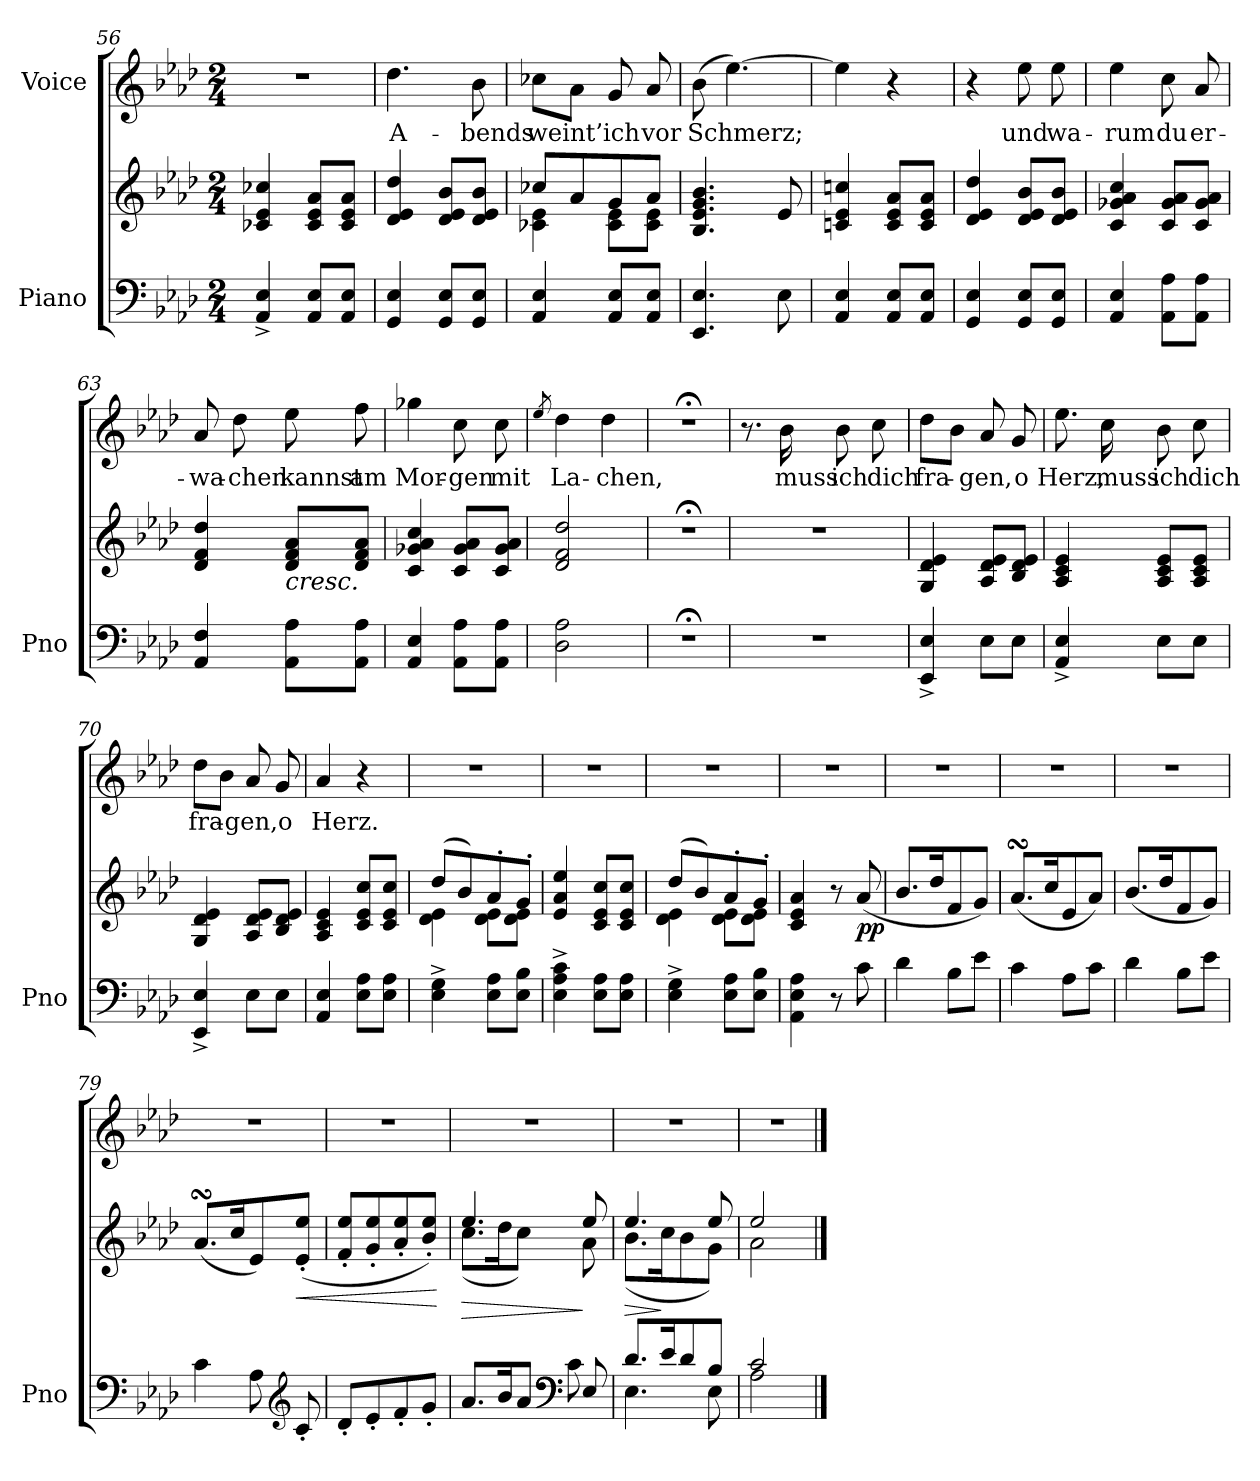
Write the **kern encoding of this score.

**kern	**kern	**dynam	**kern	**text
*part2	*part2	*part2	*part1	*part1
*staff3	*staff2	*staff2/3	*staff1	*staff1
*I"Piano	*	*	*I"Voice	*
*I'Pno	*	*	*	*
*clefF4	*clefG2	*	*clefG2	*
*k[b-e-a-d-]	*k[b-e-a-d-]	*	*k[b-e-a-d-]	*
*M2/4	*M2/4	*	*M2/4	*
=56	=56	=56	=56	=56
4AA-/^> 4E-/^>	4c-X/ 4e-/ 4cc-X/	.	2r	.
8AA-/ 8E-/L	8c-/ 8e-/ 8a-/L	.	.	.
8AA-/ 8E-/J	8c-/ 8e-/ 8a-/J	.	.	.
!!LO:PB:g=z
=57	=57	=57	=57	=57
!	!	!	!	!LO:LY:b
4GG/ 4E-/	4d-/ 4e-/ 4dd-/	.	4.dd-\	A-
8GG/ 8E-/L	8d-/ 8e-/ 8b-/L	.	.	.
!	!	!	!	!LO:LY:b
8GG/ 8E-/J	8d-/ 8e-/ 8b-/J	.	8b-\	-bends
=58	=58	=58	=58	=58
*	*^	*	*	*
!	!	!	!	!	!LO:LY:b
4AA-/ 4E-/	8cc-X/L	4c-X\ 4e-\	.	8cc-X\L	weint’
.	8a-/	.	.	8a-\J	.
!	!	!	!	!	!LO:LY:b
8AA-/ 8E-/L	8g/	8c-\ 8e-\L	.	8g/	ich
!	!	!	!	!	!LO:LY:b
8AA-/ 8E-/J	8a-/J	8c-\ 8e-\J	.	8a-/	vor
=59	=59	=59	=59	=59	=59
!	!	!	!	!	!LO:LY:b
*	*v	*v	*	*	*
4.EE-/ 4.E-/	4.B-/ 4.e-/ 4.g/ 4.b-/	.	(8b-\	Schmerz;
.	.	.	[4.ee-\)	.
8E-\	8e-/	.	.	.
=60	=60	=60	=60	=60
4AA-/ 4E-/	4cn/ 4e-/ 4ccn/	.	4ee-\]	.
8AA-/ 8E-/L	8c/ 8e-/ 8a-/L	.	4r	.
8AA-/ 8E-/J	8c/ 8e-/ 8a-/J	.	.	.
=61	=61	=61	=61	=61
4GG/ 4E-/	4d-/ 4e-/ 4dd-/	.	4r	.
!	!	!	!	!LO:LY:b
8GG/ 8E-/L	8d-/ 8e-/ 8b-/L	.	8ee-\	und
!	!	!	!	!LO:LY:b
8GG/ 8E-/J	8d-/ 8e-/ 8b-/J	.	8ee-\	wa-
=62	=62	=62	=62	=62
!	!	!	!	!LO:LY:b
4AA-/ 4E-/	4c/ 4g-X/ 4a-/ 4cc/	.	4ee-\	-rum
!	!	!	!	!LO:LY:b
8AA-\ 8A-\L	8c/ 8g-/ 8a-/L	.	8cc\	du
!	!	!	!	!LO:LY:b
8AA-\ 8A-\J	8c/ 8g-/ 8a-/J	.	8a-/	er-
!!LO:LB:g=z
=63	=63	=63	=63	=63
!	!	!	!	!LO:LY:b
4AA-/ 4F/	4d-/ 4f/ 4dd-/	.	8a-/	-wa-
!	!	!	!	!LO:LY:b
.	.	.	8dd-\	-chen
!	!LO:TX:b:i:t=cresc.	!	!	!
!	!	!	!	!LO:LY:b
8AA-\ 8A-\L	8d-/ 8f/ 8a-/L	.	8ee-\	kannst
!	!	!	!	!LO:LY:b
8AA-\ 8A-\J	8d-/ 8f/ 8a-/J	.	8ff\	am
=64	=64	=64	=64	=64
!	!	!	!	!LO:LY:b
4AA-/ 4E-/	4c/ 4g-X/ 4a-/ 4cc/	.	4gg-X\	Mor-
!	!	!	!	!LO:LY:b
8AA-\ 8A-\L	8c/ 8g-/ 8a-/L	.	8cc\	-gen
!	!	!	!	!LO:LY:b
8AA-\ 8A-\J	8c/ 8g-/ 8a-/J	.	8cc\	mit
=65	=65	=65	=65	=65
.	.	.	8qee-/	.
!	!	!	!	!LO:LY:b
2D-\ 2A-\	2d-/ 2f/ 2dd-/	.	4dd-\	La-
!	!	!	!	!LO:LY:b
.	.	.	4dd-\	-chen,
=66	=66	=66	=66	=66
2r;<	2r;<	.	2r;<	.
=67	=67	=67	=67	=67
2r	2r	.	8.r	.
!	!	!	!	!LO:LY:b
.	.	.	16b-\	muss
!	!	!	!	!LO:LY:b
.	.	.	8b-\	ich
!	!	!	!	!LO:LY:b
.	.	.	8cc\	dich
!!LO:LB:g=z
=68	=68	=68	=68	=68
!	!	!	!	!LO:LY:b
4EE-/^> 4E-/^>	4G/ 4d-/ 4e-/	.	8dd-\L	fra-
.	.	.	8b-\J	.
!	!	!	!	!LO:LY:b
8E-\L	8A-/ 8d-/ 8e-/L	.	8a-/	-gen,
!	!	!	!	!LO:LY:b
8E-\J	8B-/ 8d-/ 8e-/J	.	8g/	o
=69	=69	=69	=69	=69
!	!	!	!	!LO:LY:b
4AA-/^> 4E-/^>	4A-/ 4c/ 4e-/	.	8.ee-\	Herz,
!	!	!	!	!LO:LY:b
.	.	.	16cc\	muss
!	!	!	!	!LO:LY:b
8E-\L	8A-/ 8c/ 8e-/L	.	8b-\	ich
!	!	!	!	!LO:LY:b
8E-\J	8A-/ 8c/ 8e-/J	.	8cc\	dich
=70	=70	=70	=70	=70
!	!	!	!	!LO:LY:b
4EE-/^> 4E-/^>	4G/ 4d-/ 4e-/	.	8dd-\L	fra-
.	.	.	8b-\J	.
!	!	!	!	!LO:LY:b
8E-\L	8A-/ 8d-/ 8e-/L	.	8a-/	-gen,
!	!	!	!	!LO:LY:b
8E-\J	8B-/ 8d-/ 8e-/J	.	8g/	o
=71	=71	=71	=71	=71
!	!	!	!	!LO:LY:b
4AA-/ 4E-/	4A-/ 4c/ 4e-/	.	4a-/	Herz.
8E-\ 8A-\L	8c/ 8e-/ 8cc/L	.	4r	.
8E-\ 8A-\J	8c/ 8e-/ 8cc/J	.	.	.
=72	=72	=72	=72	=72
*	*^	*	*	*
4E-\^ 4G\^	(8dd-/L	4d-\ 4e-\	.	2r	.
.	8b-/)	.	.	.	.
8E-\ 8A-\L	8a-'/	8d-\ 8e-\L	.	.	.
8E-\ 8B-\J	8g'/J	8d-\ 8e-\J	.	.	.
*	*v	*v	*	*	*
!!LO:LB:g=z
=73	=73	=73	=73	=73
4E-\^ 4A-\^ 4c\^	4e-/ 4a-/ 4ee-/	.	2r	.
8E-\ 8A-\L	8c/ 8e-/ 8cc/L	.	.	.
8E-\ 8A-\J	8c/ 8e-/ 8cc/J	.	.	.
=74	=74	=74	=74	=74
*	*^	*	*	*
4E-\^ 4G\^	(8dd-/L	4d-\ 4e-\	.	2r	.
.	8b-/)	.	.	.	.
8E-\ 8A-\L	8a-'/	8d-\ 8e-\L	.	.	.
8E-\ 8B-\J	8g'/J	8d-\ 8e-\J	.	.	.
*	*v	*v	*	*	*
=75	=75	=75	=75	=75
4AA-\ 4E-\ 4A-\	4c/ 4e-/ 4a-/	.	2r	.
8r	8r	.	.	.
!	!	!LO:DY:b	!	!
8c\	(8a-/	pp	.	.
=76	=76	=76	=76	=76
4d-\	8.b-/L	.	2r	.
.	16dd-/K	.	.	.
8B-\L	8f/	.	.	.
8e-\J	8g/J)	.	.	.
=77	=77	=77	=77	=77
4c\	(8.a-sSSs/L	.	2r	.
.	16cc/K	.	.	.
8A-\L	8e-/	.	.	.
8c\J	8a-/J)	.	.	.
=78	=78	=78	=78	=78
4d-\	(8.b-/L	.	2r	.
.	16dd-/K	.	.	.
8B-\L	8f/	.	.	.
8e-\J	8g/J)	.	.	.
!!LO:LB:g=z
=79	=79	=79	=79	=79
4c\	(8.a-sSSs/L	.	2r	.
.	16cc/K	.	.	.
8A-\	8e-/)	.	.	.
*clefG2	*	*	*	*
!	!	!LO:HP:b	!	!
8c'/	(8e-/' 8ee-/'J	<	.	.
=80	=80	=80	=80	=80
8d-'/L	8f/' 8ee-/'L	.	2r	.
8e-'/	8g/' 8ee-/'	.	.	.
8f'/	8a-/' 8ee-/'	.	.	.
8g'/J	8b-/' 8ee-/'J)	.	.	.
.	.	[	.	.
=81	=81	=81	=81	=81
*^	*	*	*	*
!	!	!	!LO:HP:b	!	!
*	*	*^	*	*	*
8.a-/L	4.ryy	4.ee-/	(8.cc\L	>	2r	.
16b-/K	.	.	16dd-\K	.	.	.
8a-/J	.	.	8cc\J)	.	.	.
*clefF4	*	*	*	*	*	*
8E-/	8c\	8ee-/	8a-\	]	.	.
=82	=82	=82	=82	=82	=82	=82
!	!	!	!	!LO:HP:b	!	!
8.d-/L	4.E-\	4.ee-/	(8.b-\L	>	2r	.
16e-/K	.	.	16cc\K	]	.	.
8d-/	.	.	8b-\	.	.	.
8B-/J	8E-\	8ee-/	8g\J)	.	.	.
=83	=83	=83	=83	=83	=83	=83
2c/	2A-\	2ee-/	2a-\	.	2r	.
*v	*v	*	*	*	*	*
*	*v	*v	*	*	*
==	==	==	==	==
*-	*-	*-	*-	*-
